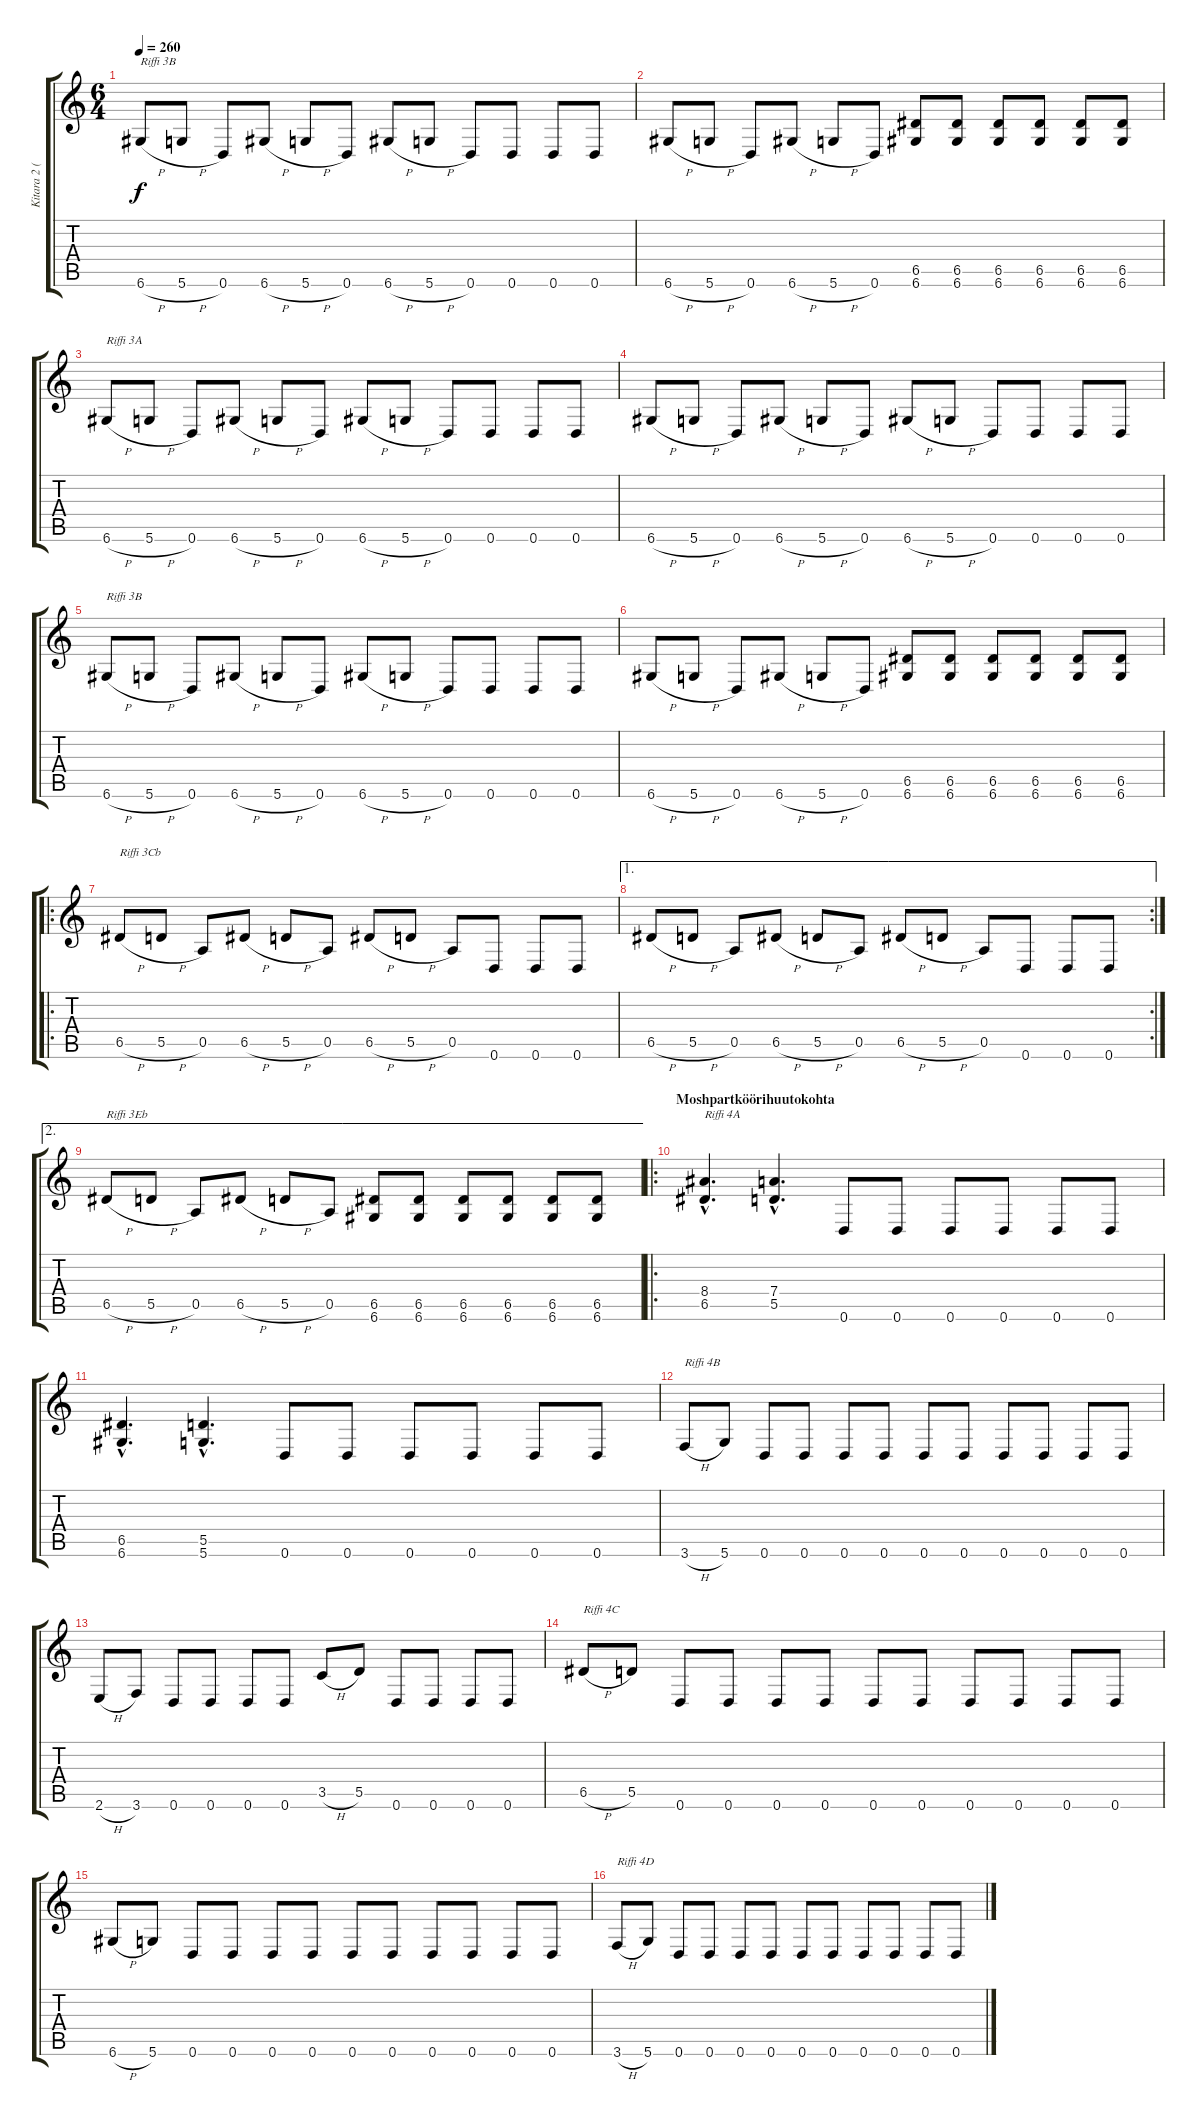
\track ("Kitara 2 (Tuomo)" "Kitara 2 (") {instrument distortionguitar}
\staff {score tabs}
\tuning (E4 B3 G3 D3 A2 D2) {hide}
\ts (6 4)
\tempo 260
\clef g2
\ks c
6.6{h}.8{txt "Riffi 3B" dy f} 5.6{h}.8 0.6.8 6.6{h}.8 5.6{h}.8 0.6.8 6.6{h}.8 5.6{h}.8 0.6.8 0.6.8 0.6.8 0.6.8 |
6.6{h}.8 5.6{h}.8 0.6.8 6.6{h}.8 5.6{h}.8 0.6.8 (6.5 6.6).8 (6.5 6.6).8 (6.5 6.6).8 (6.5 6.6).8 (6.5 6.6).8 (6.5 6.6).8 |
6.6{h}.8{txt "Riffi 3A"} 5.6{h}.8 0.6.8 6.6{h}.8 5.6{h}.8 0.6.8 6.6{h}.8 5.6{h}.8 0.6.8 0.6.8 0.6.8 0.6.8 |
6.6{h}.8 5.6{h}.8 0.6.8 6.6{h}.8 5.6{h}.8 0.6.8 6.6{h}.8 5.6{h}.8 0.6.8 0.6.8 0.6.8 0.6.8 |
6.6{h}.8{txt "Riffi 3B"} 5.6{h}.8 0.6.8 6.6{h}.8 5.6{h}.8 0.6.8 6.6{h}.8 5.6{h}.8 0.6.8 0.6.8 0.6.8 0.6.8 |
6.6{h}.8 5.6{h}.8 0.6.8 6.6{h}.8 5.6{h}.8 0.6.8 (6.5 6.6).8 (6.5 6.6).8 (6.5 6.6).8 (6.5 6.6).8 (6.5 6.6).8 (6.5 6.6).8 |
\ro
6.5{h}.8{txt "Riffi 3Cb"} 5.5{h}.8 0.5.8 6.5{h}.8 5.5{h}.8 0.5.8 6.5{h}.8 5.5{h}.8 0.5.8 0.6.8 0.6.8 0.6.8 |
\ae 1
\rc 2
6.5{h}.8 5.5{h}.8 0.5.8 6.5{h}.8 5.5{h}.8 0.5.8 6.5{h}.8 5.5{h}.8 0.5.8 0.6.8 0.6.8 0.6.8 |
\ae 2
6.5{h}.8{txt "Riffi 3Eb"} 5.5{h}.8 0.5.8 6.5{h}.8 5.5{h}.8 0.5.8 (6.5 6.6).8 (6.5 6.6).8 (6.5 6.6).8 (6.5 6.6).8 (6.5 6.6).8 (6.5 6.6).8 |
\ro
\section ("" "Moshpartköörihuutokohta")
(8.4{hac} 6.5{hac}).4{d txt "Riffi 4A"} (7.4{hac} 5.5{hac}).4{d} 0.6.8 0.6.8 0.6.8 0.6.8 0.6.8 0.6.8 |
(6.5{hac} 6.6{hac}).4{d} (5.5{hac} 5.6{hac}).4{d} 0.6.8 0.6.8 0.6.8 0.6.8 0.6.8 0.6.8 |
3.6{h}.8{txt "Riffi 4B"} 5.6.8 0.6.8 0.6.8 0.6.8 0.6.8 0.6.8 0.6.8 0.6.8 0.6.8 0.6.8 0.6.8 |
2.6{h}.8 3.6.8 0.6.8 0.6.8 0.6.8 0.6.8 3.5{h}.8 5.5.8 0.6.8 0.6.8 0.6.8 0.6.8 |
6.5{h}.8{txt "Riffi 4C"} 5.5.8 0.6.8 0.6.8 0.6.8 0.6.8 0.6.8 0.6.8 0.6.8 0.6.8 0.6.8 0.6.8 |
6.6{h}.8 5.6.8 0.6.8 0.6.8 0.6.8 0.6.8 0.6.8 0.6.8 0.6.8 0.6.8 0.6.8 0.6.8 |
3.6{h}.8{txt "Riffi 4D"} 5.6.8 0.6.8 0.6.8 0.6.8 0.6.8 0.6.8 0.6.8 0.6.8 0.6.8 0.6.8 0.6.8
